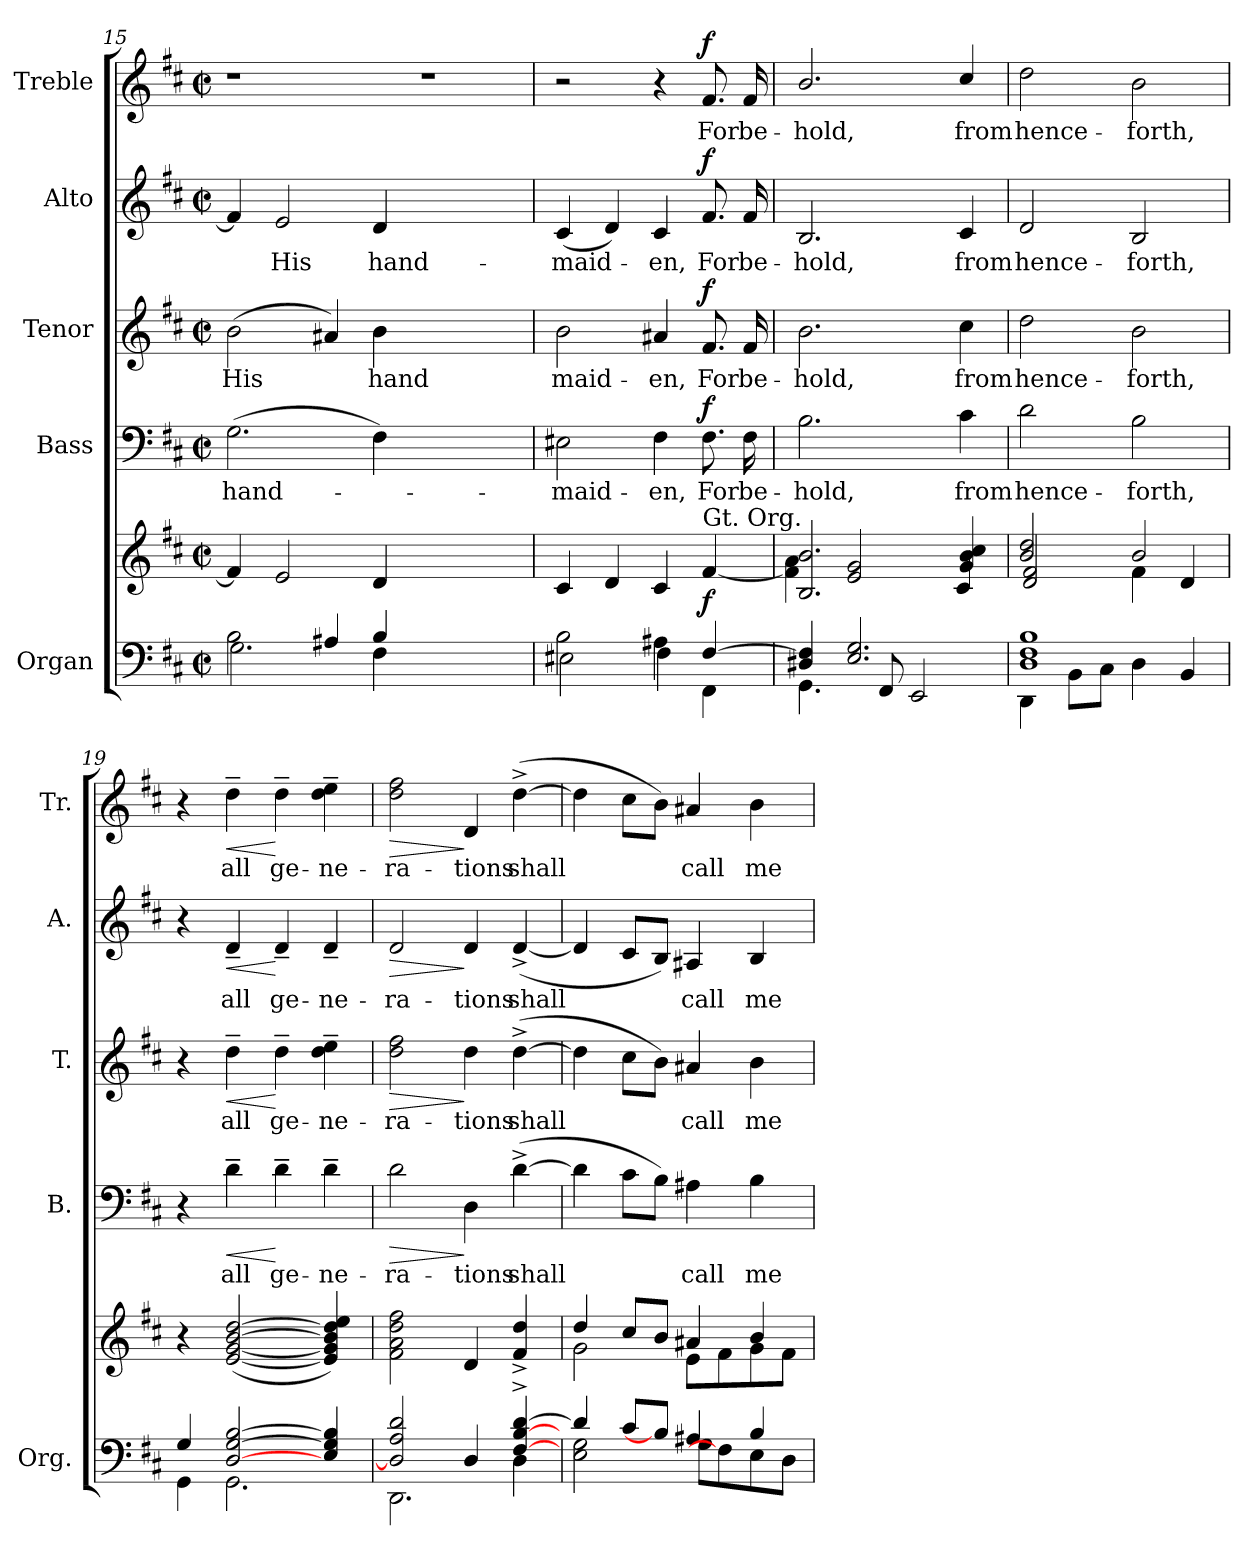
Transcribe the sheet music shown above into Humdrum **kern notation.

**kern	**kern	**dynam	**kern	**text	**dynam	**kern	**text	**dynam	**kern	**text	**dynam	**kern	**text	**dynam
*part5	*part5	*part5	*part4	*part4	*part4	*part3	*part3	*part3	*part2	*part2	*part2	*part1	*part1	*part1
*staff6	*staff5	*staff5/6	*staff4	*staff4	*staff4	*staff3	*staff3	*staff3	*staff2	*staff2	*staff2	*staff1	*staff1	*staff1
*I"Organ	*	*	*I"Bass	*	*	*I"Tenor	*	*	*I"Alto	*	*	*I"Treble	*	*
*I'Org.	*	*	*I'B.	*	*	*I'T.	*	*	*I'A.	*	*	*I'Tr.	*	*
!!LO:PB:g=z
*clefF4	*clefG2	*	*clefF4	*	*	*clefG2	*	*	*clefG2	*	*	*clefG2	*	*
*	*	*	*	*	*	*ITrd7c12	*	*	*	*	*	*	*	*
*k[f#c#]	*k[f#c#]	*	*k[f#c#]	*	*	*k[f#c#]	*	*	*k[f#c#]	*	*	*k[f#c#]	*	*
*D:	*D:	*	*D:	*	*	*D:	*	*	*D:	*	*	*D:	*	*
*M2/2	*M2/2	*	*M2/2	*	*	*M2/2	*	*	*M2/2	*	*	*M2/2	*	*
*met(c|)	*met(c|)	*	*met(c|)	*	*	*met(c|)	*	*	*met(c|)	*	*	*met(c|)	*	*
=15	=15	=15	=15	=15	=15	=15	=15	=15	=15	=15	=15	=15	=15	=15
*^	*	*	*	*	*	*	*	*	*	*	*	*	*	*
!	!	!	!	!	!LO:LY:b:color=#000000	!	!	!	!	!	!	!	!	!	!
!	!	!	!	!	!	!	!	!LO:LY:b:color=#000000	!	!	!	!	!	!	!
2Bi\	2.Gi\	4f#i/]	.	(2.Gi\	hand-	.	(2Bi\	His	.	4f#i/]	.	.	1r	.	.
!	!	!	!	!	!	!	!	!	!	!	!LO:LY:b:color=#000000	!	!	!	!
.	.	2ei/	.	.	.	.	.	.	.	2ei/	His	.	.	.	.
4A#Xi/	.	.	.	.	.	.	4A#Xi/)	.	.	.	.	.	.	.	.
!	!	!	!	!	!	!	!	!LO:LY:b:color=#000000	!	!	!	!	!	!	!
!	!	!	!	!	!	!	!	!	!	!	!LO:LY:b:color=#000000	!	!	!	!
4Bi/	4F#i\	4di/	.	4F#i\)	.	.	4Bi\	hand	.	4di/	hand-	.	.	.	.
1ryy	1ryy	1ryy	.	1ryy	.	.	1ryy	.	.	1ryy	.	.	1r	.	.
=16	=16	=16	=16	=16	=16	=16	=16	=16	=16	=16	=16	=16	=16	=16	=16
!	!	!	!	!	!LO:LY:b:color=#000000	!	!	!	!	!	!	!	!	!	!
!	!	!	!	!	!	!	!	!LO:LY:b:color=#000000	!	!	!	!	!	!	!
!	!	!	!	!	!	!	!	!	!	!	!LO:LY:b:color=#000000	!	!	!	!
2Bi\	2E#Xi\	4c#i/	.	2E#Xi\	-maid-	.	2Bi\	maid-	.	(4c#i/	-maid-	.	2r	.	.
.	.	4di/	.	.	.	.	.	.	.	4di/)	.	.	.	.	.
!	!	!	!	!	!LO:LY:b:color=#000000	!	!	!	!	!	!	!	!	!	!
!	!	!	!	!	!	!	!	!LO:LY:b:color=#000000	!	!	!	!	!	!	!
!	!	!	!	!	!	!	!	!	!	!	!LO:LY:b:color=#000000	!	!	!	!
4A#Xi\	4F#i\	4c#i/	.	4F#i\	-en,	.	4A#Xi/	-en,	.	4c#i/	-en,	.	4r	.	.
!	!	!	!	!	!LO:LY:b:color=#000000	!	!	!	!	!	!	!	!	!	!
!	!	!	!	!	!	!	!	!LO:LY:b:color=#000000	!	!	!	!	!	!	!
!	!	!	!	!	!	!	!	!	!	!	!LO:LY:b:color=#000000	!	!	!	!
!	!	!LO:TX:a:t=Gt. Org.	!	!	!	!	!	!	!	!	!	!	!	!	!
!	!	!	!	!	!	!	!	!	!	!	!	!	!	!LO:LY:b:color=#000000	!
[4F#i/	4FF#i\	[4f#i/	f	8.F#i\	For	f	8.F#i/	For	f	8.f#i/	For	f	8.f#i/	For	f
!	!	!	!	!	!LO:LY:b:color=#000000	!	!	!	!	!	!	!	!	!	!
!	!	!	!	!	!	!	!	!LO:LY:b:color=#000000	!	!	!	!	!	!	!
!	!	!	!	!	!	!	!	!	!	!	!LO:LY:b:color=#000000	!	!	!	!
!	!	!	!	!	!	!	!	!	!	!	!	!	!	!LO:LY:b:color=#000000	!
.	.	.	.	16F#i\	be-	.	16F#i/	be-	.	16f#i/	be-	.	16f#i/	be-	.
=17	=17	=17	=17	=17	=17	=17	=17	=17	=17	=17	=17	=17	=17	=17	=17
*	*	*^	*	*	*	*	*	*	*	*	*	*	*	*	*
!	!	!	!	!	!	!LO:LY:b:color=#000000	!	!	!	!	!	!	!	!	!	!
!	!	!	!	!	!	!	!	!	!LO:LY:b:color=#000000	!	!	!	!	!	!	!
!	!	!	!	!	!	!	!	!	!	!	!	!LO:LY:b:color=#000000	!	!	!	!
!	!	!	!	!	!	!	!	!	!	!	!	!	!	!	!LO:LY:b:color=#000000	!
4D#Xi/ 4F#i]	4.GGi\	2.Bi/ 2.bi	4f#i\] 4ai	.	2.Bi\	-hold,	.	2.Bi\	-hold,	.	2.Bi/	-hold,	.	2.bi/	-hold,	.
2.Ei/ 2.Gi	.	.	2ei/ 2gi	.	.	.	.	.	.	.	.	.	.	.	.	.
.	8FF#i/	.	.	.	.	.	.	.	.	.	.	.	.	.	.	.
.	2EEi/	.	.	.	.	.	.	.	.	.	.	.	.	.	.	.
!	!	!	!	!	!	!LO:LY:b:color=#000000	!	!	!	!	!	!	!	!	!	!
!	!	!	!	!	!	!	!	!	!LO:LY:b:color=#000000	!	!	!	!	!	!	!
!	!	!	!	!	!	!	!	!	!	!	!	!LO:LY:b:color=#000000	!	!	!	!
!	!	!	!	!	!	!	!	!	!	!	!	!	!	!	!LO:LY:b:color=#000000	!
.	.	4gi/ 4bi 4cc#i	4c#i/	.	4c#i\	from	.	4c#i\	from	.	4c#i/	from	.	4cc#i/	from	.
=18	=18	=18	=18	=18	=18	=18	=18	=18	=18	=18	=18	=18	=18	=18	=18	=18
!	!	!	!	!	!	!LO:LY:b:color=#000000	!	!	!	!	!	!	!	!	!	!
!	!	!	!	!	!	!	!	!	!LO:LY:b:color=#000000	!	!	!	!	!	!	!
!	!	!	!	!	!	!	!	!	!	!	!	!LO:LY:b:color=#000000	!	!	!	!
!	!	!	!	!	!	!	!	!	!	!	!	!	!	!	!LO:LY:b:color=#000000	!
1Di 1F#i 1Bi	4DDi\	2bi/ 2ddi	2di/ 2f#i	.	2di\	hence-	.	2di\	hence-	.	2di/	hence-	.	2ddi\	hence-	.
.	8BBi\L	.	.	.	.	.	.	.	.	.	.	.	.	.	.	.
.	8C#i\J	.	.	.	.	.	.	.	.	.	.	.	.	.	.	.
!	!	!	!	!	!	!LO:LY:b:color=#000000	!	!	!	!	!	!	!	!	!	!
!	!	!	!	!	!	!	!	!	!LO:LY:b:color=#000000	!	!	!	!	!	!	!
!	!	!	!	!	!	!	!	!	!	!	!	!LO:LY:b:color=#000000	!	!	!	!
!	!	!	!	!	!	!	!	!	!	!	!	!	!	!	!LO:LY:b:color=#000000	!
.	4Di\	2bi/	4f#i\	.	2Bi\	-forth,	.	2Bi\	-forth,	.	2Bi/	-forth,	.	2bi\	-forth,	.
.	4BBi/	.	4di/	.	.	.	.	.	.	.	.	.	.	.	.	.
*	*	*v	*v	*	*	*	*	*	*	*	*	*	*	*	*	*
=19	=19	=19	=19	=19	=19	=19	=19	=19	=19	=19	=19	=19	=19	=19	=19
4Gi/	4GGi\	4r	.	4r	.	.	4r	.	.	4r	.	.	4r	.	.
!	!	!	!	!	!LO:LY:b:color=#000000	!LO:HP:b	!	!	!	!	!	!	!	!	!
!	!	!	!	!	!	!	!	!LO:LY:b:color=#000000	!LO:HP:b	!	!	!	!	!	!
!	!	!	!	!	!	!	!	!	!	!	!LO:LY:b:color=#000000	!LO:HP:b	!	!	!
!	!	!	!	!	!	!	!	!	!	!	!	!	!	!LO:LY:b:color=#000000	!LO:HP:b
[2Di/ [2Gi [2Bi	2.GGi\	([2ei/ [2gi [2bi [2ddi	.	4d~i\	all	<	4d~i\	all	<	4d~i/	all	<	4dd~i\	all	<
!	!	!	!	!	!LO:LY:b:color=#000000	!	!	!	!	!	!	!	!	!	!
!	!	!	!	!	!	!	!	!LO:LY:b:color=#000000	!	!	!	!	!	!	!
!	!	!	!	!	!	!	!	!	!	!	!LO:LY:b:color=#000000	!	!	!	!
!	!	!	!	!	!	!	!	!	!	!	!	!	!	!LO:LY:b:color=#000000	!
.	.	.	.	4d~i\	ge-	[	4d~i\	ge-	[	4d~i/	ge-	[	4dd~i\	ge-	[
!	!	!	!	!	!LO:LY:b:color=#000000	!	!	!	!	!	!	!	!	!	!
!	!	!	!	!	!	!	!	!LO:LY:b:color=#000000	!	!	!	!	!	!	!
!	!	!	!	!	!	!	!	!	!	!	!LO:LY:b:color=#000000	!	!	!	!
!	!	!	!	!	!	!	!	!	!	!	!	!	!	!LO:LY:b:color=#000000	!
4Ei/ 4Gi] 4Bi]	.	4ei/] 4gi] 4bi] 4ddi] 4eei)	.	4d~i\	-ne-	.	4di\~ 4ei~	-ne-	.	4d~i/	-ne-	.	4ddi\~ 4eei~	-ne-	.
=20	=20	=20	=20	=20	=20	=20	=20	=20	=20	=20	=20	=20	=20	=20	=20
!	!	!	!	!	!LO:LY:b:color=#000000	!LO:HP:b	!	!	!	!	!	!	!	!	!
!	!	!	!	!	!	!	!	!LO:LY:b:color=#000000	!LO:HP:b	!	!	!	!	!	!
!	!	!	!	!	!	!	!	!	!	!	!LO:LY:b:color=#000000	!LO:HP:b	!	!	!
!	!	!	!	!	!	!	!	!	!	!	!	!	!	!LO:LY:b:color=#000000	!LO:HP:b
2Di/] 2Ai 2di	2.DDi\	2f#i\ 2ai 2ddi 2ff#i	.	2di\	-ra-	>	2di\ 2f#i	-ra-	>	2di/	-ra-	>	2ddi\ 2ff#i	-ra-	>
!	!	!	!	!	!LO:LY:b:color=#000000	!	!	!	!	!	!	!	!	!	!
!	!	!	!	!	!	!	!	!LO:LY:b:color=#000000	!	!	!	!	!	!	!
!	!	!	!	!	!	!	!	!	!	!	!LO:LY:b:color=#000000	!	!	!	!
!	!	!	!	!	!	!	!	!	!	!	!	!	!	!LO:LY:b:color=#000000	!
4Di/	.	4di/	.	4Di\	-tions	]	4di\	-tions	]	4di/	-tions	]	4di/	-tions	]
!	!	!	!	!	!LO:LY:b:color=#000000	!	!	!	!	!	!	!	!	!	!
!	!	!	!	!	!	!	!	!LO:LY:b:color=#000000	!	!	!	!	!	!	!
!	!	!	!	!	!	!	!	!	!	!	!LO:LY:b:color=#000000	!	!	!	!
!	!	!	!	!	!	!	!	!	!	!	!	!	!	!LO:LY:b:color=#000000	!
[4F#i/^ [4Bi^ [4di^	4Di\	4f#i/^ 4ddi^	.	([4d^i\	shall	.	([4d^i\	shall	.	([4d^i/	shall	.	([4dd^i\	shall	.
=21	=21	=21	=21	=21	=21	=21	=21	=21	=21	=21	=21	=21	=21	=21	=21
*	*	*^	*	*	*	*	*	*	*	*	*	*	*	*	*
4di/]	2Ei\ 2Gi	4ddi/	2gi\	.	4di\]	.	.	4di\]	.	.	4di/]	.	.	4ddi\]	.	.
8c#i/L	.	8cc#i/L	.	.	8c#i\L	.	.	8c#i\L	.	.	8c#i/L	.	.	8cc#i\L	.	.
8Bi/J]	.	8bi/J	.	.	8Bi\J)	.	.	8Bi\J)	.	.	8Bi/J)	.	.	8bi\J)	.	.
!	!	!	!	!	!	!LO:LY:b:color=#000000	!	!	!	!	!	!	!	!	!	!
!	!	!	!	!	!	!	!	!	!LO:LY:b:color=#000000	!	!	!	!	!	!	!
!	!	!	!	!	!	!	!	!	!	!	!	!LO:LY:b:color=#000000	!	!	!	!
!	!	!	!	!	!	!	!	!	!	!	!	!	!	!	!LO:LY:b:color=#000000	!
4A#Xi/	8Gi\L	4a#Xi/	8ei\L	.	4A#Xi\	call	.	4A#Xi/	call	.	4A#Xi/	call	.	4a#Xi/	call	.
.	8F#i\]	.	8f#i\	.	.	.	.	.	.	.	.	.	.	.	.	.
!	!	!	!	!	!	!LO:LY:b:color=#000000	!	!	!	!	!	!	!	!	!	!
!	!	!	!	!	!	!	!	!	!LO:LY:b:color=#000000	!	!	!	!	!	!	!
!	!	!	!	!	!	!	!	!	!	!	!	!LO:LY:b:color=#000000	!	!	!	!
!	!	!	!	!	!	!	!	!	!	!	!	!	!	!	!LO:LY:b:color=#000000	!
4Bi/	8Ei\	4bi/	8gi\	.	4Bi\	me	.	4Bi\	me	.	4Bi/	me	.	4bi\	me	.
.	8Di\J	.	8f#i\J	.	.	.	.	.	.	.	.	.	.	.	.	.
*v	*v	*	*	*	*	*	*	*	*	*	*	*	*	*	*	*
*	*v	*v	*	*	*	*	*	*	*	*	*	*	*	*	*
=	=	=	=	=	=	=	=	=	=	=	=	=	=	=
*-	*-	*-	*-	*-	*-	*-	*-	*-	*-	*-	*-	*-	*-	*-
